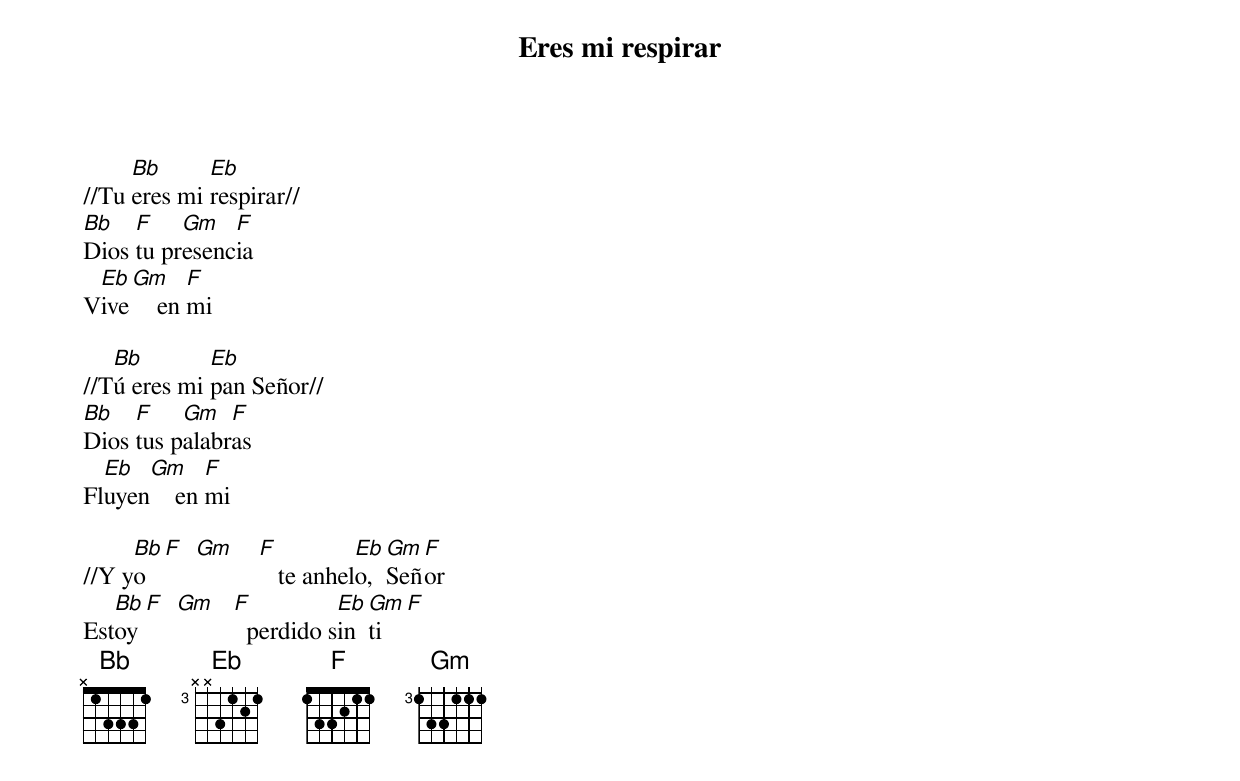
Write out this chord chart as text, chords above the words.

Eres mi respirar

     Bb      Eb
//Tu eres mi respirar//
Bb   F    Gm   F
Dios tu presencia
 Eb Gm     F
Vive    en mi

   Bb        Eb
//Tú eres mi pan Señor//
Bb   F    Gm   F
Dios tus palabras
  Eb  Gm     F
Fluyen    en mi

     Bb F Gm  F          Eb Gm F
//Y yo           te anhelo, Señor
   Bb F Gm F          Eb Gm F
Estoy        perdido sin ti
